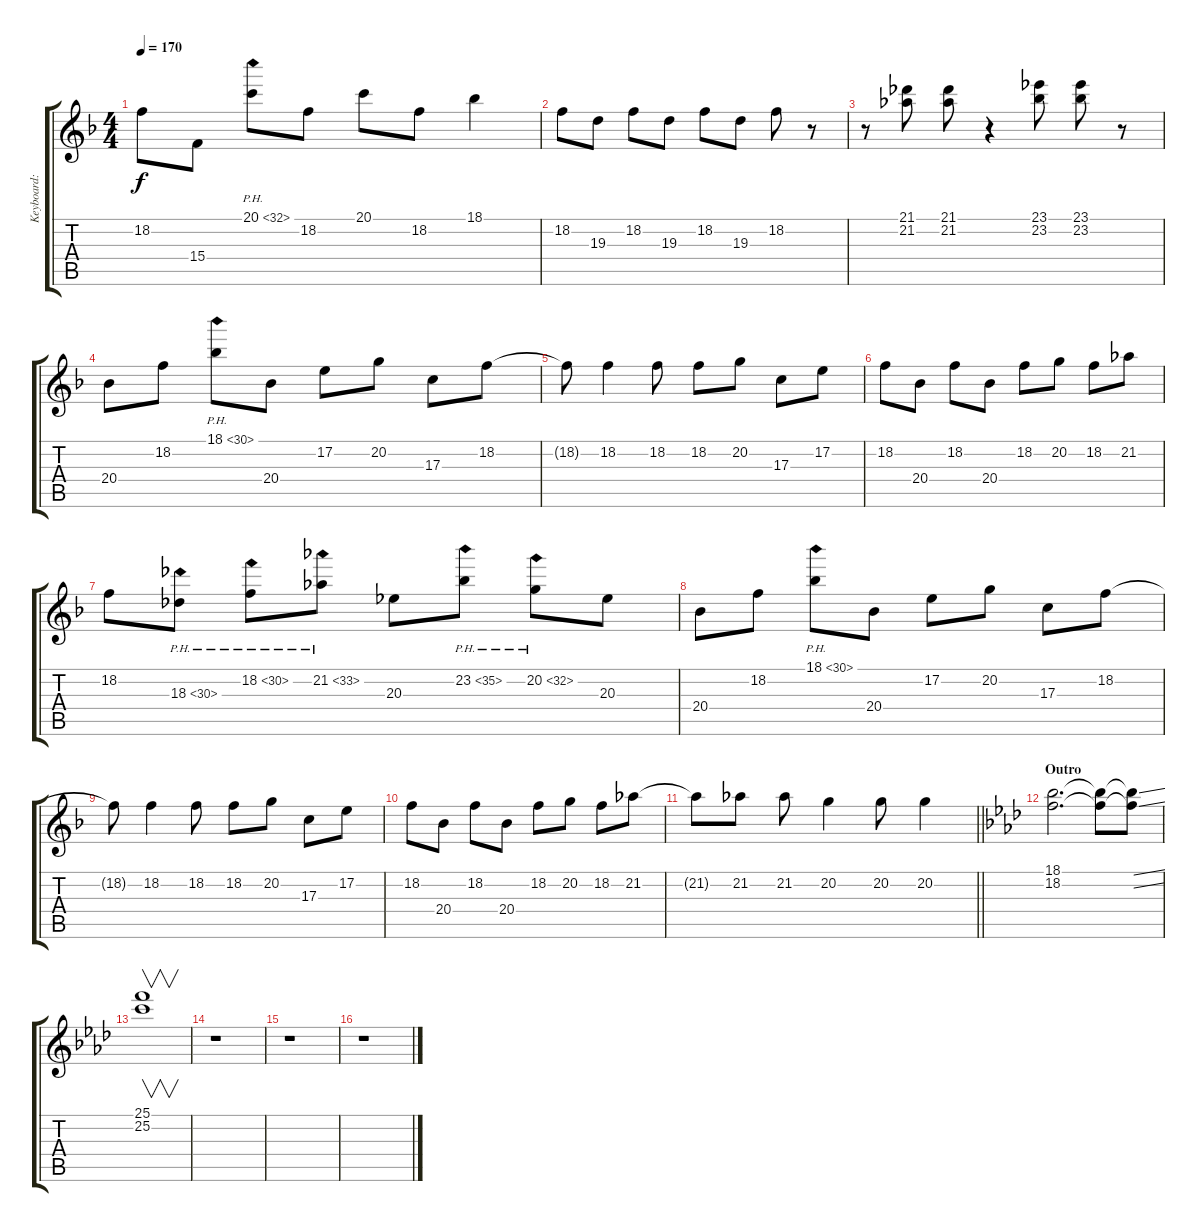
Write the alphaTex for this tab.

\track ("Keyboard: Tsugumi Kotobuki" "Keyboard: ") {instrument pad7halo}
\staff {score tabs}
\tuning (E4 B3 G3 D3 A2 E2) {hide}
\ts (4 4)
\tempo 170
\clef g2
\ks f
18.2.8{dy f} 15.4.8 20.1{ph 12}.8 18.2.8 20.1.8 18.2.8 18.1.4 |
18.2.8 19.3.8 18.2.8 19.3.8 18.2.8 19.3.8 18.2.8 r.8 |
r.8 (21.1 21.2).8 (21.1 21.2).8 r.4 (23.1 23.2).8 (23.1 23.2).8 r.8 |
20.4.8 18.2.8 18.1{ph 12}.8 20.4.8 17.2.8 20.2.8 17.3.8 18.2.8 |
18.2{t}.8 18.2.4 18.2.8 18.2.8 20.2.8 17.3.8 17.2.8 |
18.2.8 20.4.8 18.2.8 20.4.8 18.2.8 20.2.8 18.2.8 21.2.8 |
18.2.8 18.3{ph 12}.8 18.2{ph 12}.8 21.2{ph 12}.8 20.3.8 23.2{ph 12}.8 20.2{ph 12}.8 20.3.8 |
20.4.8 18.2.8 18.1{ph 12}.8 20.4.8 17.2.8 20.2.8 17.3.8 18.2.8 |
18.2{t}.8 18.2.4 18.2.8 18.2.8 20.2.8 17.3.8 17.2.8 |
18.2.8 20.4.8 18.2.8 20.4.8 18.2.8 20.2.8 18.2.8 21.2.8 |
\barLineRight lightlight
21.2{t}.8 21.2.8 21.2.8 20.2.4 20.2.8 20.2.4 |
\section ("" "Outro")
\ks fminor
(18.1 18.2).2{d} (18.1{t} 18.2{t}).8 (18.1{ss t} 18.2{ss t}).8 |
(25.1 25.2).1{v volume 8} |
r.1 |
r.1 |
r.1
